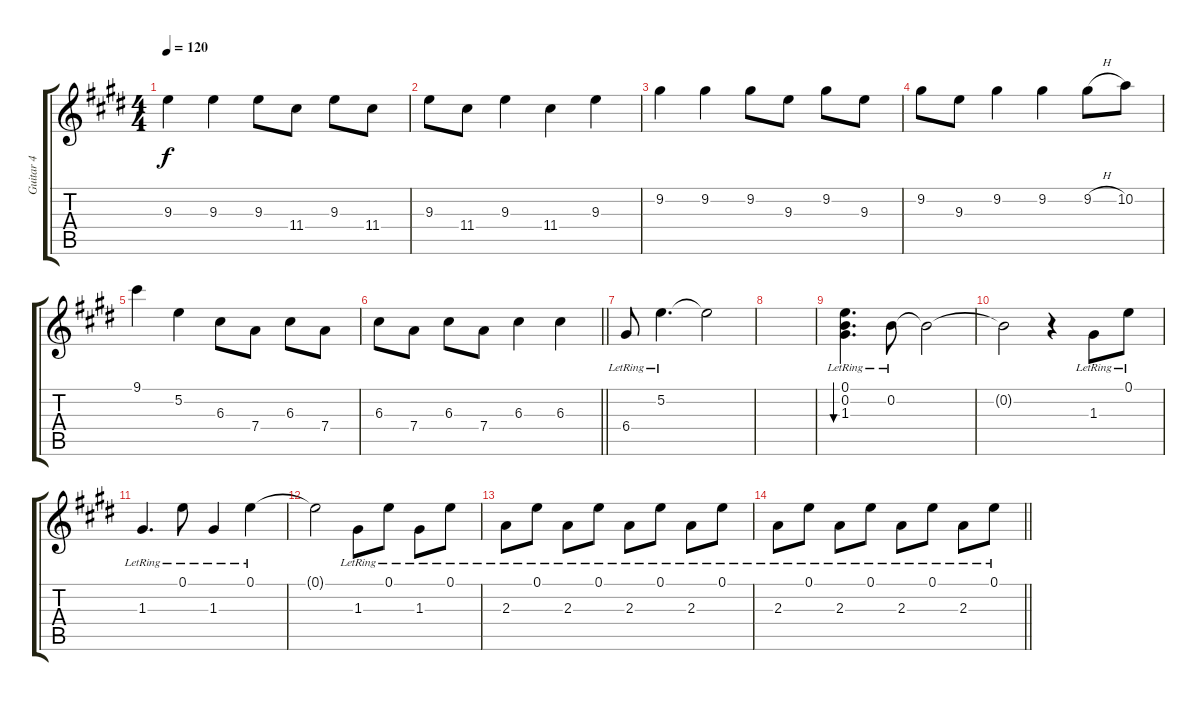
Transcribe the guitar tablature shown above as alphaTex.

\track ("Guitar 4" "Guitar 4") {instrument electricguitarjazz}
\staff {score tabs}
\tuning (E4 B3 G3 D3 A2 E2) {hide}
\ts (4 4)
\tempo 120
\clef g2
\ks e
9.3.4{dy f} 9.3.4 9.3.8 11.4.8 9.3.8 11.4.8 |
9.3.8 11.4.8 9.3.4 11.4.4 9.3.4 |
9.2.4 9.2.4 9.2.8 9.3.8 9.2.8 9.3.8 |
9.2.8 9.3.8 9.2.4 9.2.4 9.2{h}.8 10.2.8 |
9.1.4 5.2.4 6.3.8 7.4.8 6.3.8 7.4.8 |
\barLineRight lightlight
6.3.8 7.4.8 6.3.8 7.4.8 6.3.4 6.3.4 |
6.4{lr}.8 5.2{lr}.4{d} 5.2{t}.2 |
|
(0.1{lr} 0.2{lr} 1.3{lr}).4{d bu 120} 0.2{lr}.8 0.2{t}.2 |
0.2{t}.2 r.4 1.3{lr}.8 0.1{lr}.8 |
1.3{lr}.4{d} 0.1{lr}.8 1.3{lr}.4 0.1{lr}.4 |
0.1{t}.2 1.3{lr}.8 0.1{lr}.8 1.3{lr}.8 0.1{lr}.8 |
2.3{lr}.8 0.1{lr}.8 2.3{lr}.8 0.1{lr}.8 2.3{lr}.8 0.1{lr}.8 2.3{lr}.8 0.1{lr}.8 |
\barLineRight lightlight
2.3{lr}.8 0.1{lr}.8 2.3{lr}.8 0.1{lr}.8 2.3{lr}.8 0.1{lr}.8 2.3{lr}.8 0.1{lr}.8
